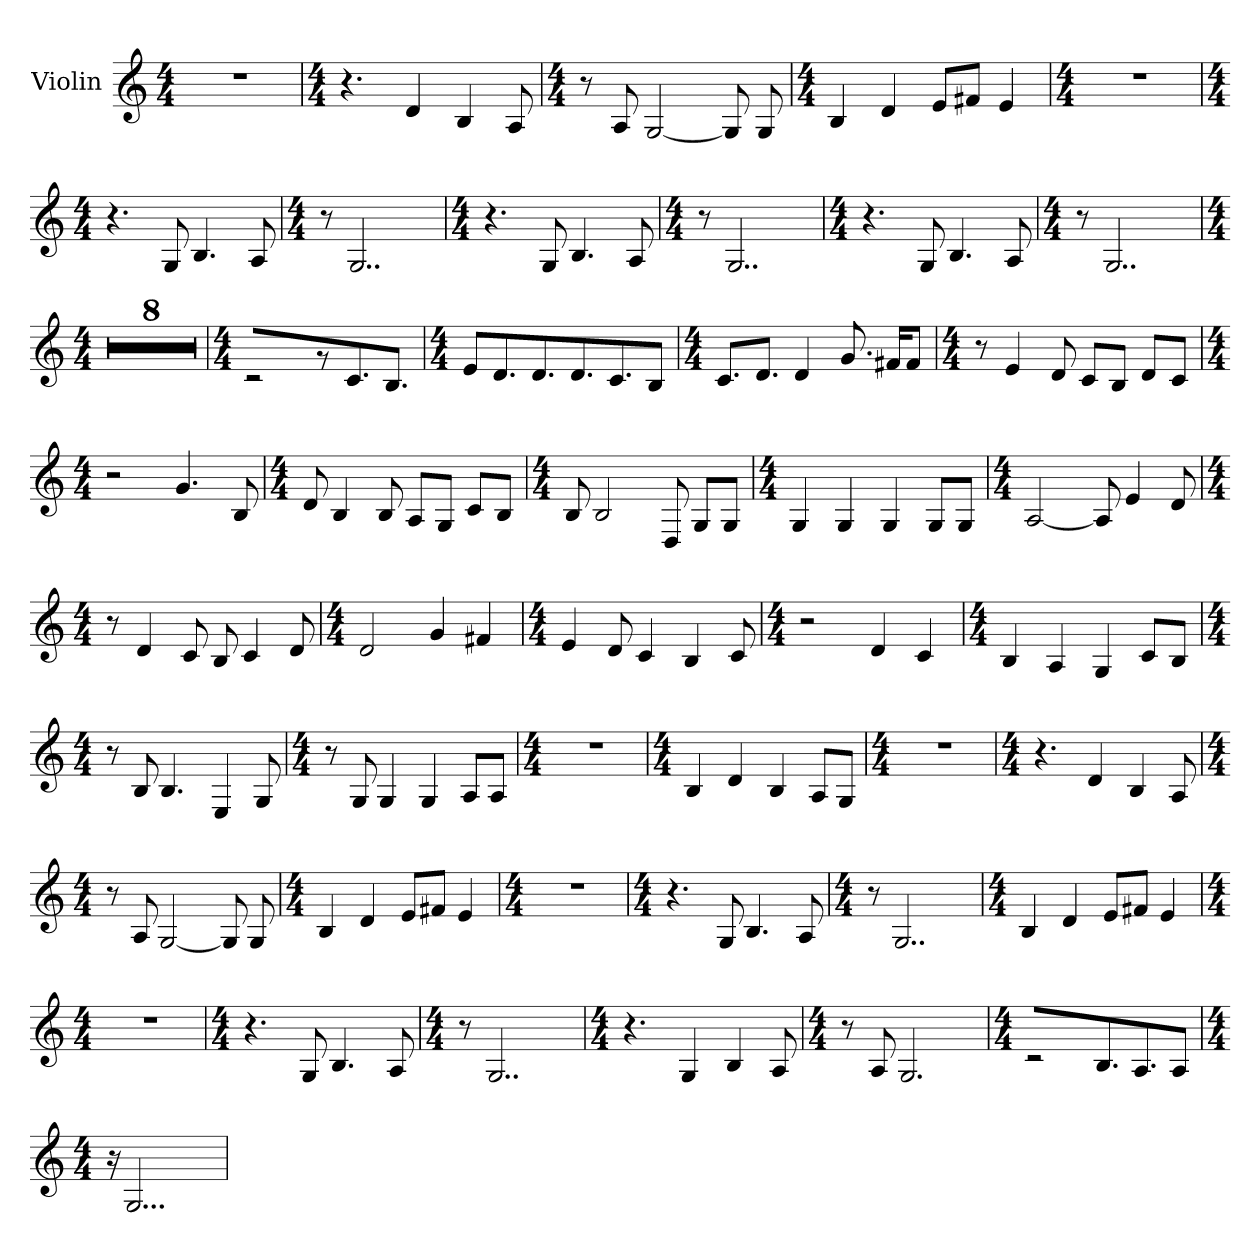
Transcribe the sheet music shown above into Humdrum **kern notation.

**kern
*part1
*staff1
*I"Violin
*I'Vln
*M4/4
=
1r
=
*M4/4
4.r
4d
4B
8A
=
*M4/4
8r
8A
[2G
8G]
8G
=
*M4/4
4B
4d
8eL
8f#XJ
4e
=
*M4/4
1r
=
*M4/4
4.r
8G
4.B
8A
=
*M4/4
8r
2..G
=
*M4/4
4.r
8G
4.B
8A
=
*M4/4
8r
2..G
=
*M4/4
4.r
8G
4.B
8A
=
*M4/4
8r
2..G
=
*M4/4
1r
=
*M4/4
1r
=
*M4/4
1r
=
*M4/4
1r
=
*M4/4
1r
=
*M4/4
1r
=
*M4/4
1r
=
*M4/4
1r
=
*M4/4
2r
8r
8.c
8.BJ
=
*M4/4
8eL
8.dJ
8.dL
8.d
8.cJ
8BJ
=
*M4/4
8.cL
8.dJ
4d
8.g
16f#XKL
8f#J
=
*M4/4
8r
4e
8d
8cL
8BJ
8dL
8cJ
=
*M4/4
2r
4.g
8B
=
*M4/4
8d
4B
8B
8AL
8GJ
8cL
8BJ
=
*M4/4
8B
2B
8D
8GL
8GJ
=
*M4/4
4G
4G
4G
8GL
8GJ
=
*M4/4
[2A
8A]
4e
8d
=
*M4/4
8r
4d
8c
8B
4c
8d
=
*M4/4
2d
4g
4f#X
=
*M4/4
4e
8d
4c
4B
8c
=
*M4/4
2r
4d
4c
=
*M4/4
4B
4A
4G
8cL
8BJ
=
*M4/4
8r
8B
4.B
4E
8G
=
*M4/4
8r
8G
4G
4G
8AL
8AJ
=
*M4/4
1r
=
*M4/4
4B
4d
4B
8AL
8GJ
=
*M4/4
1r
=
*M4/4
4.r
4d
4B
8A
=
*M4/4
8r
8A
[2G
8G]
8G
=
*M4/4
4B
4d
8eL
8f#XJ
4e
=
*M4/4
1r
=
*M4/4
4.r
8G
4.B
8A
=
*M4/4
8r
2..G
=
*M4/4
4B
4d
8eL
8f#XJ
4e
=
*M4/4
1r
=
*M4/4
4.r
8G
4.B
8A
=
*M4/4
8r
2..G
=
*M4/4
4.r
4G
4B
8A
=
*M4/4
8r
8A
2.G
=
*M4/4
2r
8.BL
8.AJ
8AJ
=
*M4/4
16r
2...G
=
*-
